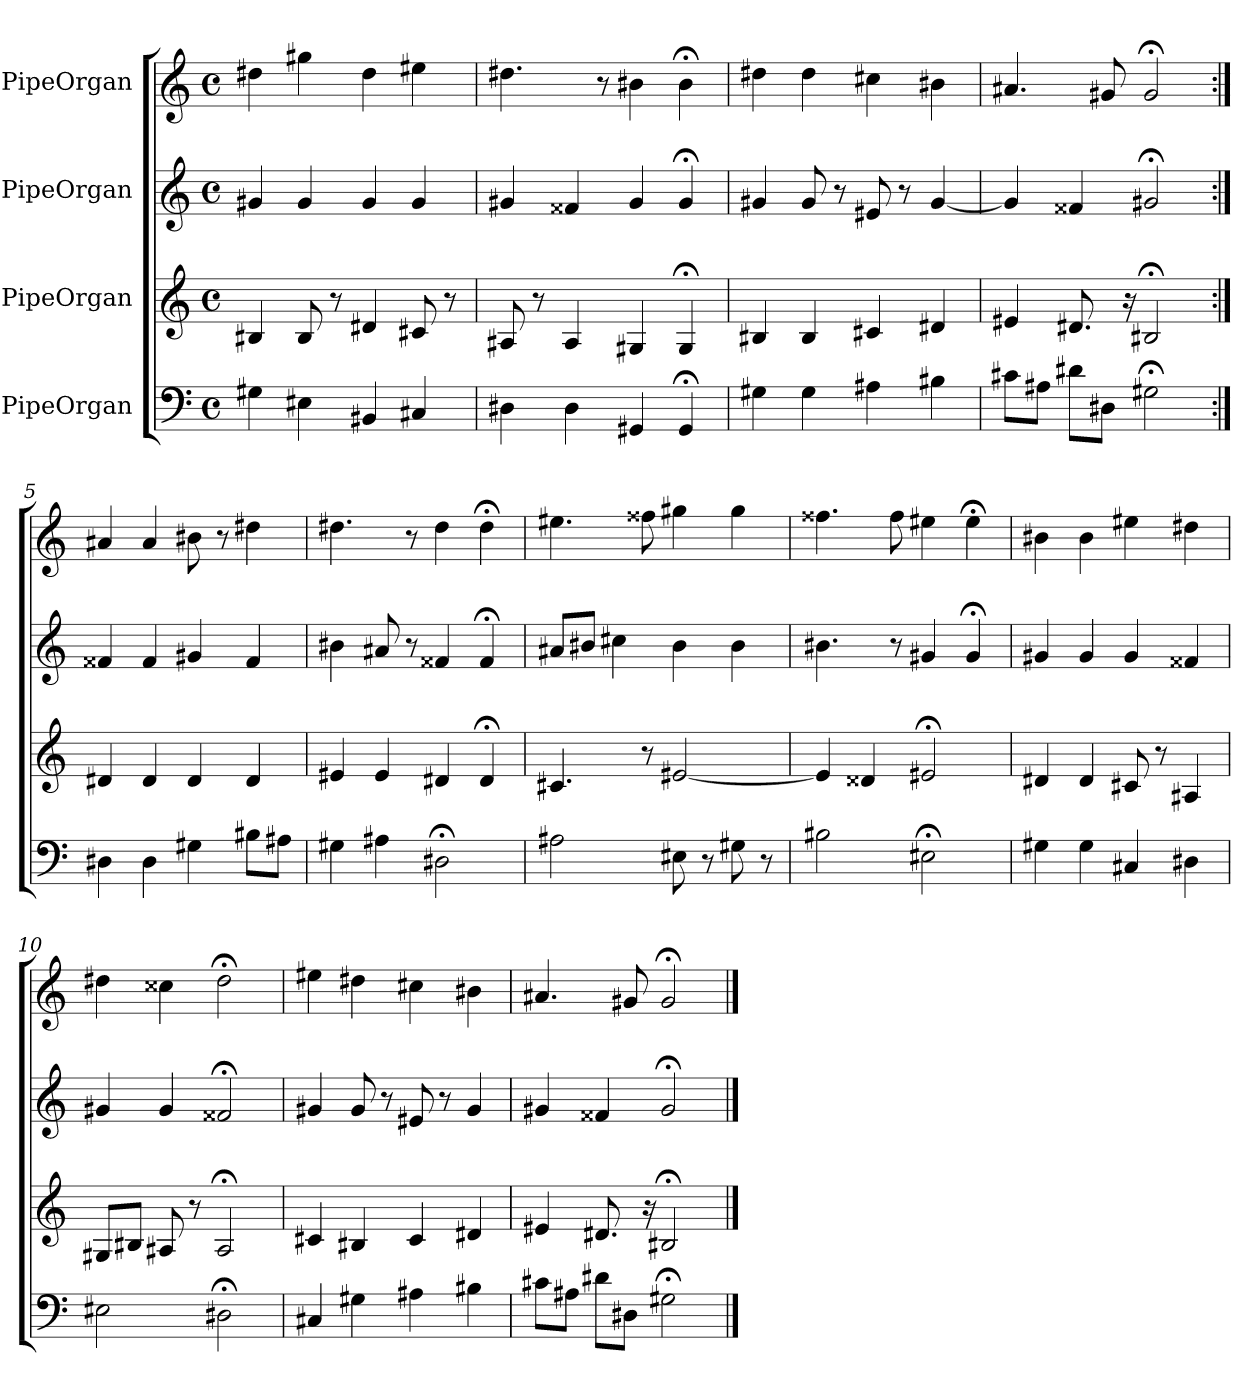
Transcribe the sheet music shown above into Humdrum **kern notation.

**kern	**kern	**kern	**kern
*part4	*part3	*part2	*part1
*staff4	*staff3	*staff2	*staff1
*I"PipeOrgan	*I"PipeOrgan	*I"PipeOrgan	*I"PipeOrgan
*k[]	*k[]	*k[]	*k[]
*M4/4	*M4/4	*M4/4	*M4/4
*met(c)	*met(c)	*met(c)	*met(c)
*MM60	*MM60	*MM60	*MM60
=1	=1	=1	=1
4G#X	4B#X	4g#X	4dd#X
4E#X	8B#	4g#	4gg#X
.	8r	.	.
4BB#X	4d#X	4g#	4dd#
4C#X	8c#X	4g#	4ee#X
.	8r	.	.
=2	=2	=2	=2
4D#X	8A#X	4g#X	4.dd#X
.	8r	.	.
4D#	4A#	4f##X	.
.	.	.	8r
4GG#X	4G#X	4g#	4b#X
4GG#;<	4G#;<	4g#;<	4b#;<
=3	=3	=3	=3
4G#X	4B#X	4g#X	4dd#X
4G#	4B#	8g#	4dd#
.	.	8r	.
4A#X	4c#X	8e#X	4cc#X
.	.	8r	.
4B#X	4d#X	[4g#	4b#X
=4	=4	=4	=4
8c#XL	4e#X	4g#]	4.a#X
8A#XJ	.	.	.
8d#XL	8.d#X	4f##X	.
8D#XJ	.	.	8g#X
.	16r	.	.
2G#X;<	2B#X;<	2g#X;<	2g#;<
=5:|!	=5:|!	=5:|!	=5:|!
4D#X	4d#X	4f##X	4a#X
4D#	4d#	4f##	4a#
4G#X	4d#	4g#X	8b#X
.	.	.	8r
8B#XL	4d#	4f##	4dd#X
8A#XJ	.	.	.
=6	=6	=6	=6
4G#X	4e#X	4b#X	4.dd#X
4A#X	4e#	8a#X	.
.	.	8r	8r
2D#X;<	4d#X	4f##X	4dd#
.	4d#;<	4f##;<	4dd#;<
=7	=7	=7	=7
2A#X	4.c#X	8a#XL	4.ee#X
.	.	8b#XJ	.
.	.	4cc#X	.
.	8r	.	8ff##X
8E#X	[2e#X	4b#	4gg#X
8r	.	.	.
8G#X	.	4b#	4gg#
8r	.	.	.
=8	=8	=8	=8
2B#X	4e#]	4.b#X	4.ff##X
.	4d##X	.	.
.	.	8r	8ff##
2E#X;<	2e#X;<	4g#X	4ee#X
.	.	4g#;<	4ee#;<
=9	=9	=9	=9
4G#X	4d#X	4g#X	4b#X
4G#	4d#	4g#	4b#
4C#X	8c#X	4g#	4ee#X
.	8r	.	.
4D#X	4A#X	4f##X	4dd#X
=10	=10	=10	=10
2E#X	8G#XL	4g#X	4dd#X
.	8B#XJ	.	.
.	8A#X	4g#	4cc##X
.	8r	.	.
2D#X;<	2A#;<	2f##X;<	2dd#;<
=11	=11	=11	=11
4C#X	4c#X	4g#X	4ee#X
4G#X	4B#X	8g#	4dd#X
.	.	8r	.
4A#X	4c#	8e#X	4cc#X
.	.	8r	.
4B#X	4d#X	4g#	4b#X
=12	=12	=12	=12
8c#XL	4e#X	4g#X	4.a#X
8A#XJ	.	.	.
8d#XL	8.d#X	4f##X	.
8D#XJ	.	.	8g#X
.	16r	.	.
2G#X;<	2B#X;<	2g#;<	2g#;<
==	==	==	==
*-	*-	*-	*-
